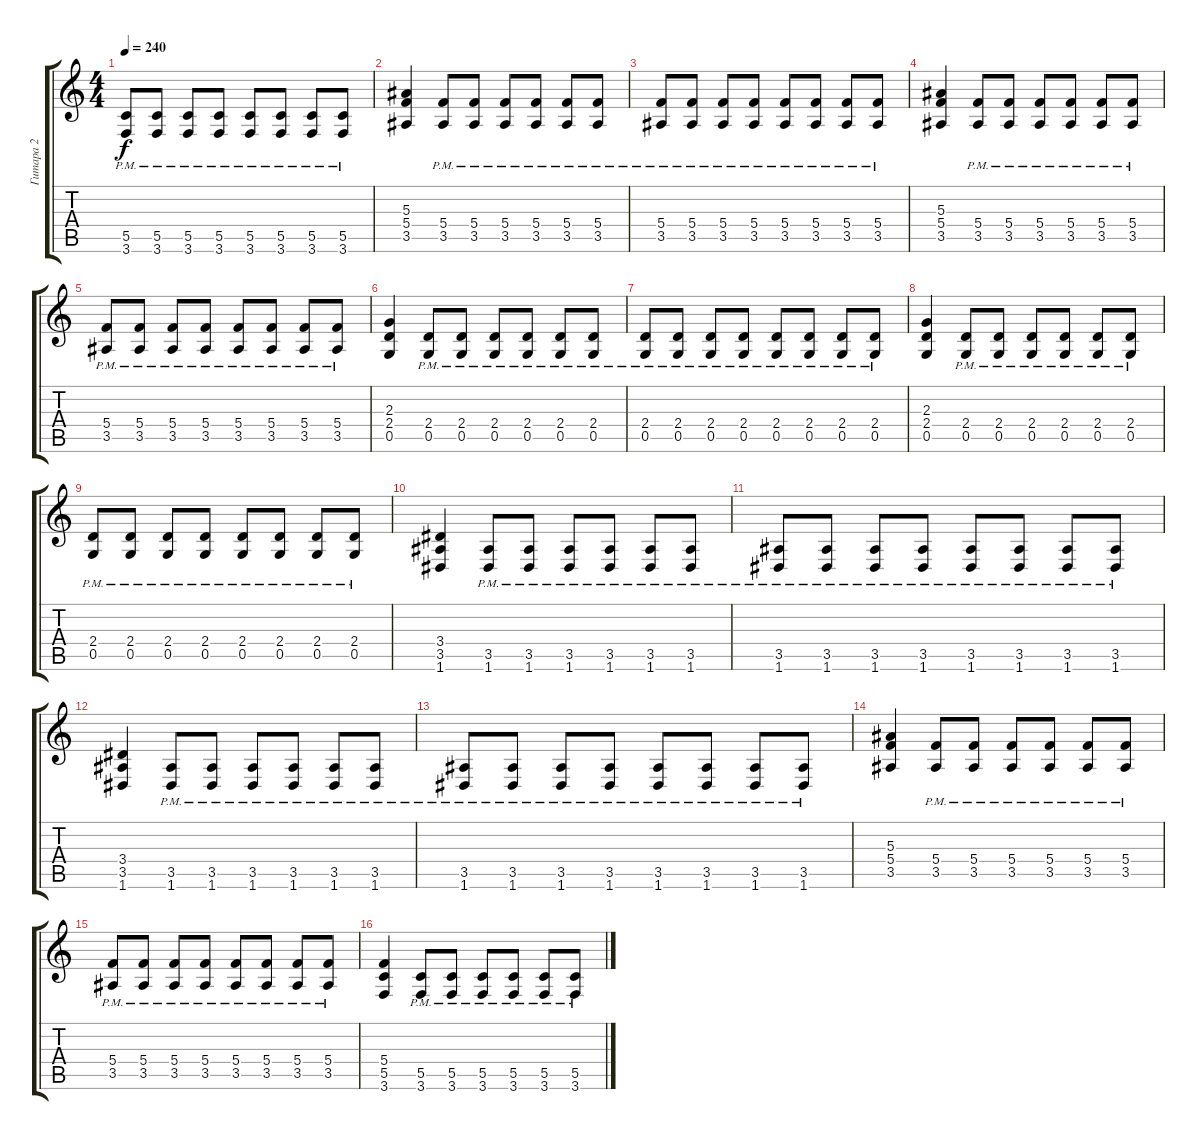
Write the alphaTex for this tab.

\track ("Гитара 2" "Гитара 2") {instrument overdrivenguitar}
\staff {score tabs}
\tuning (D4 A3 F3 C3 G2 D2) {hide}
\ts (4 4)
\tempo 240
\clef g2
\ks aminor
(5.5{pm} 3.6{pm}).8{dy f} (5.5{pm} 3.6{pm}).8 (5.5{pm} 3.6{pm}).8 (5.5{pm} 3.6{pm}).8 (5.5{pm} 3.6{pm}).8 (5.5{pm} 3.6{pm}).8 (5.5{pm} 3.6{pm}).8 (5.5{pm} 3.6{pm}).8 |
\ks c
(5.3 5.4 3.5).4 (5.4{pm} 3.5{pm}).8 (5.4{pm} 3.5{pm}).8 (5.4{pm} 3.5{pm}).8 (5.4{pm} 3.5{pm}).8 (5.4{pm} 3.5{pm}).8 (5.4{pm} 3.5{pm}).8 |
(5.4{pm} 3.5{pm}).8 (5.4{pm} 3.5{pm}).8 (5.4{pm} 3.5{pm}).8 (5.4{pm} 3.5{pm}).8 (5.4{pm} 3.5{pm}).8 (5.4{pm} 3.5{pm}).8 (5.4{pm} 3.5{pm}).8 (5.4{pm} 3.5{pm}).8 |
\ks aminor
(5.3 5.4 3.5).4 (5.4{pm} 3.5{pm}).8 (5.4{pm} 3.5{pm}).8 (5.4{pm} 3.5{pm}).8 (5.4{pm} 3.5{pm}).8 (5.4{pm} 3.5{pm}).8 (5.4{pm} 3.5{pm}).8 |
(5.4{pm} 3.5{pm}).8 (5.4{pm} 3.5{pm}).8 (5.4{pm} 3.5{pm}).8 (5.4{pm} 3.5{pm}).8 (5.4{pm} 3.5{pm}).8 (5.4{pm} 3.5{pm}).8 (5.4{pm} 3.5{pm}).8 (5.4{pm} 3.5{pm}).8 |
\ks c
(2.3 2.4 0.5).4 (2.4{pm} 0.5{pm}).8 (2.4{pm} 0.5{pm}).8 (2.4{pm} 0.5{pm}).8 (2.4{pm} 0.5{pm}).8 (2.4{pm} 0.5{pm}).8 (2.4{pm} 0.5{pm}).8 |
(2.4{pm} 0.5{pm}).8 (2.4{pm} 0.5{pm}).8 (2.4{pm} 0.5{pm}).8 (2.4{pm} 0.5{pm}).8 (2.4{pm} 0.5{pm}).8 (2.4{pm} 0.5{pm}).8 (2.4{pm} 0.5{pm}).8 (2.4{pm} 0.5{pm}).8 |
\ks aminor
(2.3 2.4 0.5).4 (2.4{pm} 0.5{pm}).8 (2.4{pm} 0.5{pm}).8 (2.4{pm} 0.5{pm}).8 (2.4{pm} 0.5{pm}).8 (2.4{pm} 0.5{pm}).8 (2.4{pm} 0.5{pm}).8 |
(2.4{pm} 0.5{pm}).8 (2.4{pm} 0.5{pm}).8 (2.4{pm} 0.5{pm}).8 (2.4{pm} 0.5{pm}).8 (2.4{pm} 0.5{pm}).8 (2.4{pm} 0.5{pm}).8 (2.4{pm} 0.5{pm}).8 (2.4{pm} 0.5{pm}).8 |
\ks c
(3.4 3.5 1.6).4 (3.5{pm} 1.6{pm}).8 (3.5{pm} 1.6{pm}).8 (3.5{pm} 1.6{pm}).8 (3.5{pm} 1.6{pm}).8 (3.5{pm} 1.6{pm}).8 (3.5{pm} 1.6{pm}).8 |
(3.5{pm} 1.6{pm}).8 (3.5{pm} 1.6{pm}).8 (3.5{pm} 1.6{pm}).8 (3.5{pm} 1.6{pm}).8 (3.5{pm} 1.6{pm}).8 (3.5{pm} 1.6{pm}).8 (3.5{pm} 1.6{pm}).8 (3.5{pm} 1.6{pm}).8 |
\ks aminor
(3.4 3.5 1.6).4 (3.5{pm} 1.6{pm}).8 (3.5{pm} 1.6{pm}).8 (3.5{pm} 1.6{pm}).8 (3.5{pm} 1.6{pm}).8 (3.5{pm} 1.6{pm}).8 (3.5{pm} 1.6{pm}).8 |
(3.5{pm} 1.6{pm}).8 (3.5{pm} 1.6{pm}).8 (3.5{pm} 1.6{pm}).8 (3.5{pm} 1.6{pm}).8 (3.5{pm} 1.6{pm}).8 (3.5{pm} 1.6{pm}).8 (3.5{pm} 1.6{pm}).8 (3.5{pm} 1.6{pm}).8 |
\ks c
(5.3 5.4 3.5).4 (5.4{pm} 3.5{pm}).8 (5.4{pm} 3.5{pm}).8 (5.4{pm} 3.5{pm}).8 (5.4{pm} 3.5{pm}).8 (5.4{pm} 3.5{pm}).8 (5.4{pm} 3.5{pm}).8 |
(5.4{pm} 3.5{pm}).8 (5.4{pm} 3.5{pm}).8 (5.4{pm} 3.5{pm}).8 (5.4{pm} 3.5{pm}).8 (5.4{pm} 3.5{pm}).8 (5.4{pm} 3.5{pm}).8 (5.4{pm} 3.5{pm}).8 (5.4{pm} 3.5{pm}).8 |
\ks aminor
(5.4 5.5 3.6).4 (5.5{pm} 3.6{pm}).8 (5.5{pm} 3.6{pm}).8 (5.5{pm} 3.6{pm}).8 (5.5{pm} 3.6{pm}).8 (5.5{pm} 3.6{pm}).8 (5.5{pm} 3.6{pm}).8
